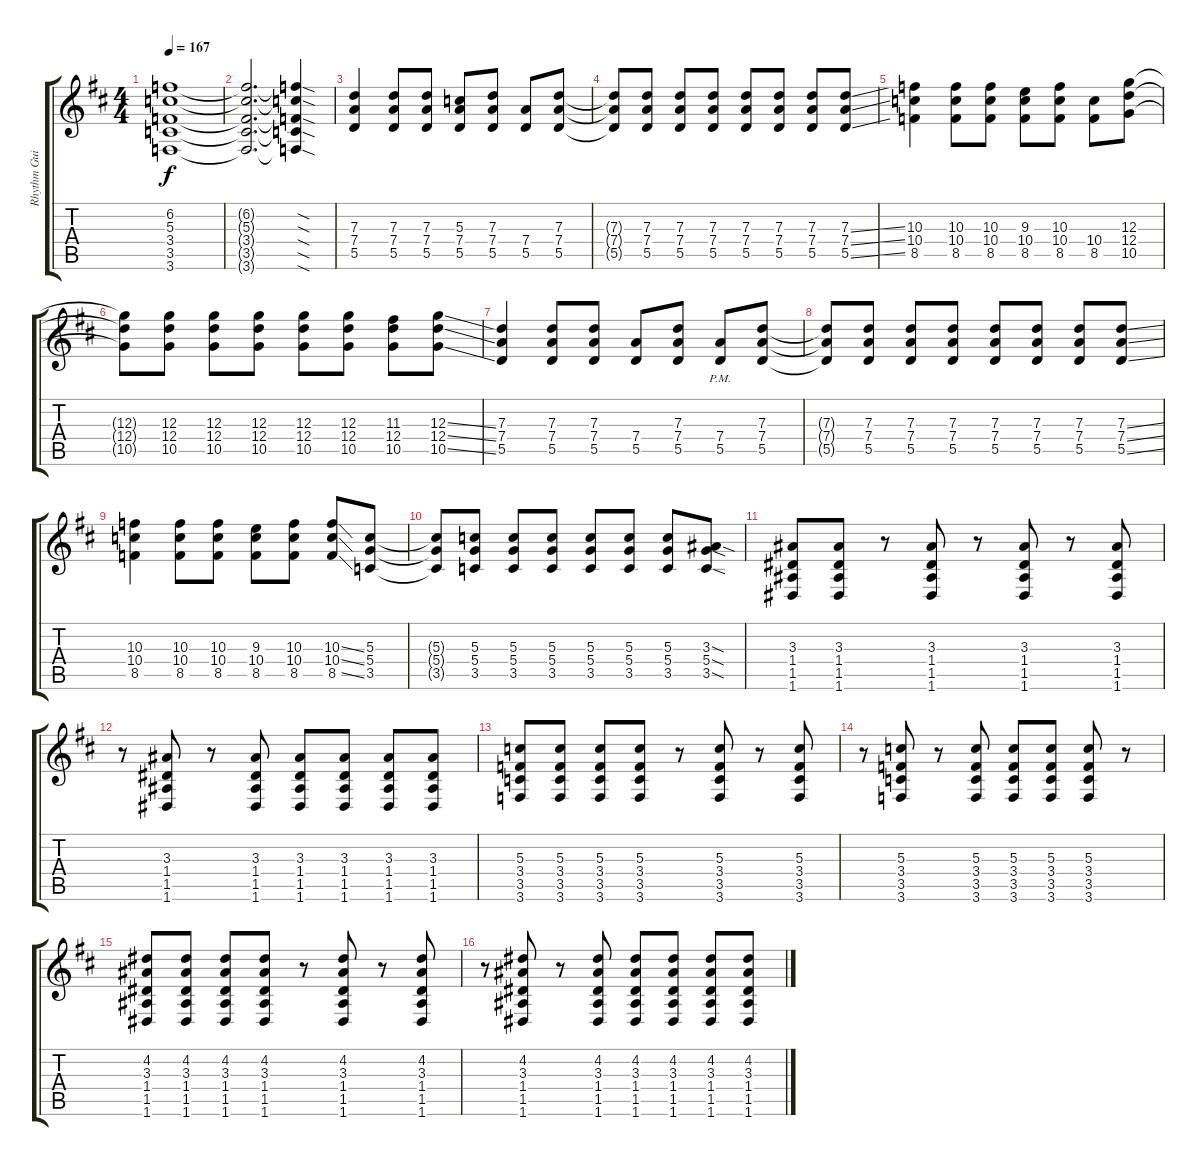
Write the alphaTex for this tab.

\track ("Rhythm Guitar (Right)" "Rhythm Gui") {instrument overdrivenguitar}
\staff {score tabs}
\tuning (E4 B3 G3 D3 A2 D2) {hide}
\ts (4 4)
\tempo 167
\clef g2
\ks d
(6.2 5.3 3.4 3.5 3.6).1{dy f} |
(6.2{t} 5.3{t} 3.4{t} 3.5{t} 3.6{t}).2{d} (6.2{sod t} 5.3{sod t} 3.4{sod t} 3.5{sod t} 3.6{sod t}).4 |
(7.3 7.4 5.5).4 (7.3 7.4 5.5).8 (7.3 7.4 5.5).8 (5.3 7.4 5.5).8 (7.3 7.4 5.5).8 (7.4 5.5).8 (7.3 7.4 5.5).8 |
(7.3{t} 7.4{t} 5.5{t}).8 (7.3 7.4 5.5).8 (7.3 7.4 5.5).8 (7.3 7.4 5.5).8 (7.3 7.4 5.5).8 (7.3 7.4 5.5).8 (7.3 7.4 5.5).8 (7.3{ss} 7.4{ss} 5.5{ss}).8 |
(10.3 10.4 8.5).4 (10.3 10.4 8.5).8 (10.3 10.4 8.5).8 (9.3 10.4 8.5).8 (10.3 10.4 8.5).8 (10.4 8.5).8 (12.3 12.4 10.5).8 |
(12.3{t} 12.4{t} 10.5{t}).8 (12.3 12.4 10.5).8 (12.3 12.4 10.5).8 (12.3 12.4 10.5).8 (12.3 12.4 10.5).8 (12.3 12.4 10.5).8 (11.3 12.4 10.5).8 (12.3{ss} 12.4{ss} 10.5{ss}).8 |
(7.3 7.4 5.5).4 (7.3 7.4 5.5).8 (7.3 7.4 5.5).8 (7.4 5.5).8 (7.3 7.4 5.5).8 (7.4{pm} 5.5{pm}).8 (7.3 7.4 5.5).8 |
(7.3{t} 7.4{t} 5.5{t}).8 (7.3 7.4 5.5).8 (7.3 7.4 5.5).8 (7.3 7.4 5.5).8 (7.3 7.4 5.5).8 (7.3 7.4 5.5).8 (7.3 7.4 5.5).8 (7.3{ss} 7.4{ss} 5.5{ss}).8 |
(10.3 10.4 8.5).4 (10.3 10.4 8.5).8 (10.3 10.4 8.5).8 (9.3 10.4 8.5).8 (10.3 10.4 8.5).8 (10.3{ss} 10.4{ss} 8.5{ss}).8 (5.3 5.4 3.5).8 |
(5.3{t} 5.4{t} 3.5{t}).8 (5.3 5.4 3.5).8 (5.3 5.4 3.5).8 (5.3 5.4 3.5).8 (5.3 5.4 3.5).8 (5.3 5.4 3.5).8 (5.3 5.4 3.5).8 (3.3{sod} 5.4{sod} 3.5{sod}).8 |
(3.3 1.4 1.5 1.6).8 (3.3 1.4 1.5 1.6).8 r.8 (3.3 1.4 1.5 1.6).8 r.8 (3.3 1.4 1.5 1.6).8 r.8 (3.3 1.4 1.5 1.6).8 |
r.8 (3.3 1.4 1.5 1.6).8 r.8 (3.3 1.4 1.5 1.6).8 (3.3 1.4 1.5 1.6).8 (3.3 1.4 1.5 1.6).8 (3.3 1.4 1.5 1.6).8 (3.3 1.4 1.5 1.6).8 |
(5.3 3.4 3.5 3.6).8 (5.3 3.4 3.5 3.6).8 (5.3 3.4 3.5 3.6).8 (5.3 3.4 3.5 3.6).8 r.8 (5.3 3.4 3.5 3.6).8 r.8 (5.3 3.4 3.5 3.6).8 |
r.8 (5.3 3.4 3.5 3.6).8 r.8 (5.3 3.4 3.5 3.6).8 (5.3 3.4 3.5 3.6).8 (5.3 3.4 3.5 3.6).8 (5.3 3.4 3.5 3.6).8 r.8 |
(4.2 3.3 1.4 1.5 1.6).8 (4.2 3.3 1.4 1.5 1.6).8 (4.2 3.3 1.4 1.5 1.6).8 (4.2 3.3 1.4 1.5 1.6).8 r.8 (4.2 3.3 1.4 1.5 1.6).8 r.8 (4.2 3.3 1.4 1.5 1.6).8 |
r.8 (4.2 3.3 1.4 1.5 1.6).8 r.8 (4.2 3.3 1.4 1.5 1.6).8 (4.2 3.3 1.4 1.5 1.6).8 (4.2 3.3 1.4 1.5 1.6).8 (4.2 3.3 1.4 1.5 1.6).8 (4.2 3.3 1.4 1.5 1.6).8
